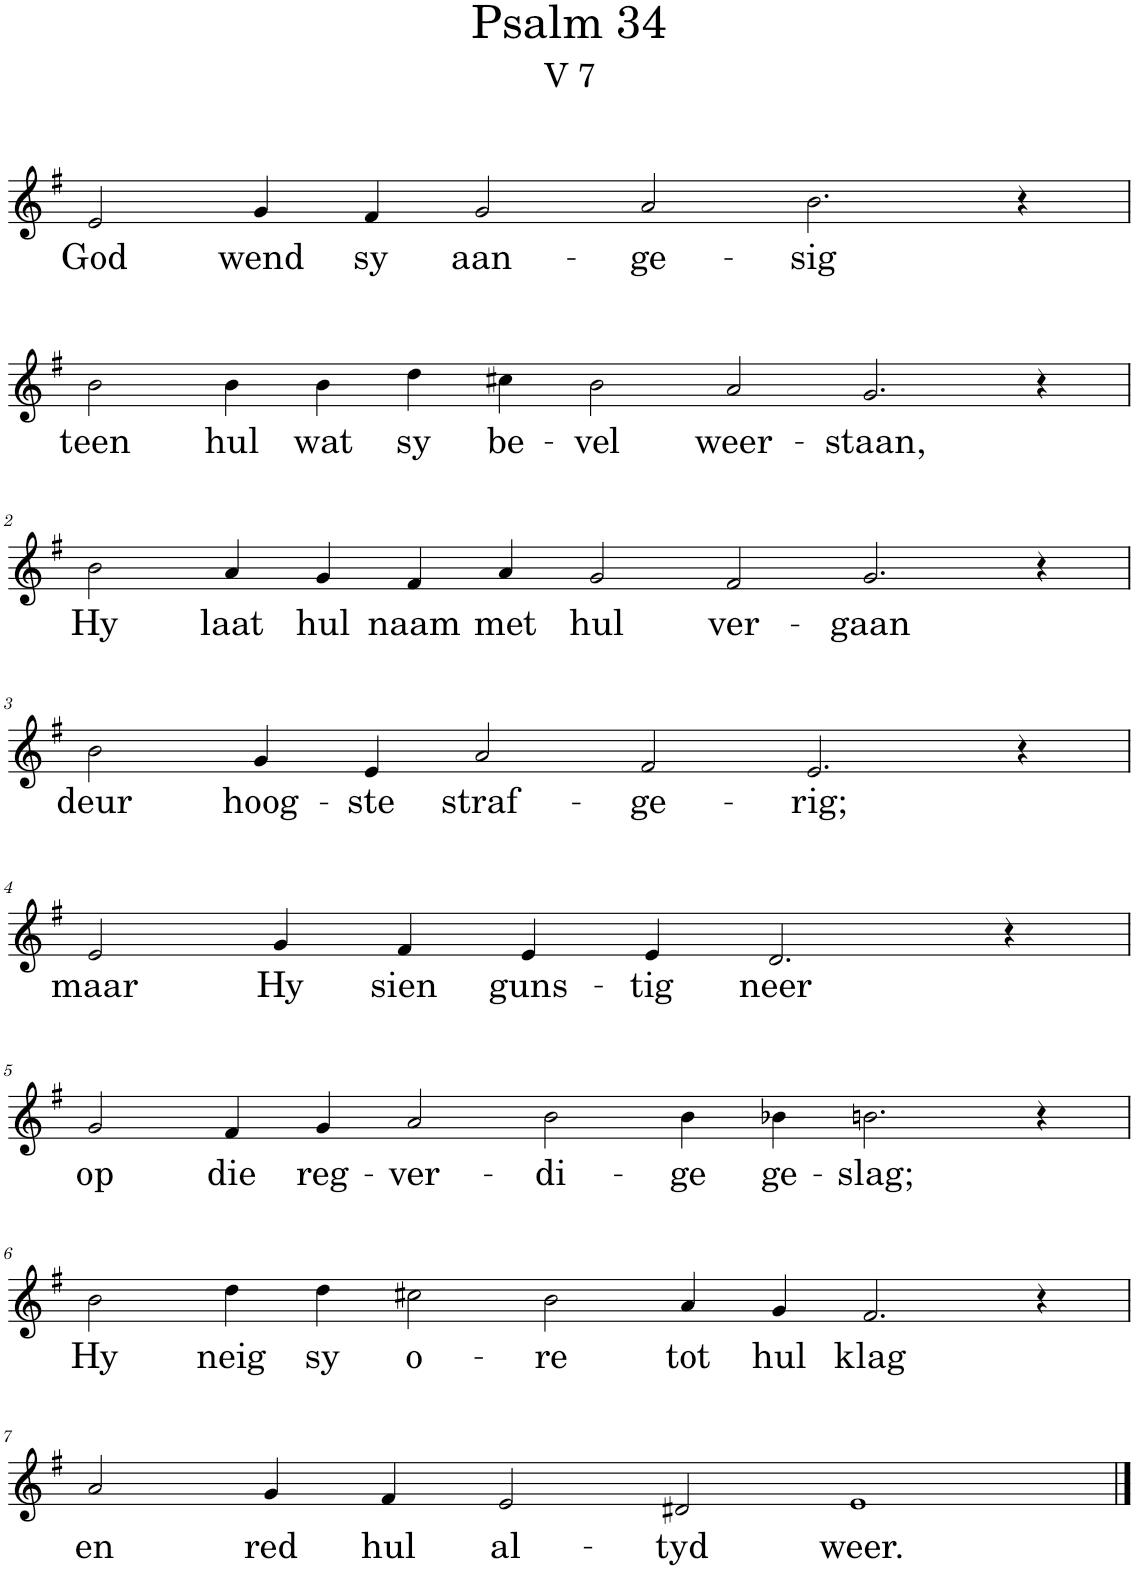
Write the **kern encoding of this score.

**kern	**text
*part1	*part1
*staff1	*staff1
*I"Pipe Organ	*
*I'Org.	*
*clefG2	*
*k[f#]	*
*M14/4	*
=	=
!	!LO:LY:b
2e/	God
!	!LO:LY:b
4g/	wend
!	!LO:LY:b
4f#/	sy
!	!LO:LY:b
2g/	aan-
!	!LO:LY:b
2a/	-ge-
!	!LO:LY:b
2.b\	-sig
4r	.
!!LO:LB:g=z
=1	=1
!	!LO:LY:b
2b\	teen
!	!LO:LY:b
4b\	hul
!	!LO:LY:b
4b\	wat
!	!LO:LY:b
4dd\	sy
!	!LO:LY:b
4cc#X\	be-
!	!LO:LY:b
2b\	-vel
!	!LO:LY:b
2a/	weer-
!	!LO:LY:b
2.g/	-staan,
4r	.
!!LO:LB:g=z
=2	=2
!	!LO:LY:b
2b\	Hy
!	!LO:LY:b
4a/	laat
!	!LO:LY:b
4g/	hul
!	!LO:LY:b
4f#/	naam
!	!LO:LY:b
4a/	met
!	!LO:LY:b
2g/	hul
!	!LO:LY:b
2f#/	ver-
!	!LO:LY:b
2.g/	-gaan
4r	.
!!LO:LB:g=z
=3	=3
*M12/4	*
!	!LO:LY:b
2b\	deur
!	!LO:LY:b
4g/	hoog-
!	!LO:LY:b
4e/	-ste
!	!LO:LY:b
2a/	straf-
!	!LO:LY:b
2f#/	-ge-
!	!LO:LY:b
2.e/	-rig;
4r	.
!!LO:LB:g=z
=4	=4
*M10/4	*
!	!LO:LY:b
2e/	maar
!	!LO:LY:b
4g/	Hy
!	!LO:LY:b
4f#/	sien
!	!LO:LY:b
4e/	guns-
!	!LO:LY:b
4e/	-tig
!	!LO:LY:b
2.d/	neer
4r	.
!!LO:LB:g=z
=5	=5
*M14/4	*
!	!LO:LY:b
2g/	op
!	!LO:LY:b
4f#/	die
!	!LO:LY:b
4g/	reg-
!	!LO:LY:b
2a/	-ver-
!	!LO:LY:b
2b\	-di-
!	!LO:LY:b
4b\	-ge
!	!LO:LY:b
4b-X\	ge-
!	!LO:LY:b
2.bn\	-slag;
4r	.
!!LO:LB:g=z
=6	=6
!	!LO:LY:b
2b\	Hy
!	!LO:LY:b
4dd\	neig
!	!LO:LY:b
4dd\	sy
!	!LO:LY:b
2cc#X\	o-
!	!LO:LY:b
2b\	-re
!	!LO:LY:b
4a/	tot
!	!LO:LY:b
4g/	hul
!	!LO:LY:b
2.f#/	klag
4r	.
!!LO:LB:g=z
=7	=7
*M12/4	*
!	!LO:LY:b
2a/	en
!	!LO:LY:b
4g/	red
!	!LO:LY:b
4f#/	hul
!	!LO:LY:b
2e/	al-
!	!LO:LY:b
2d#X/	-tyd
!	!LO:LY:b
1e	weer.
==	==
*-	*-
